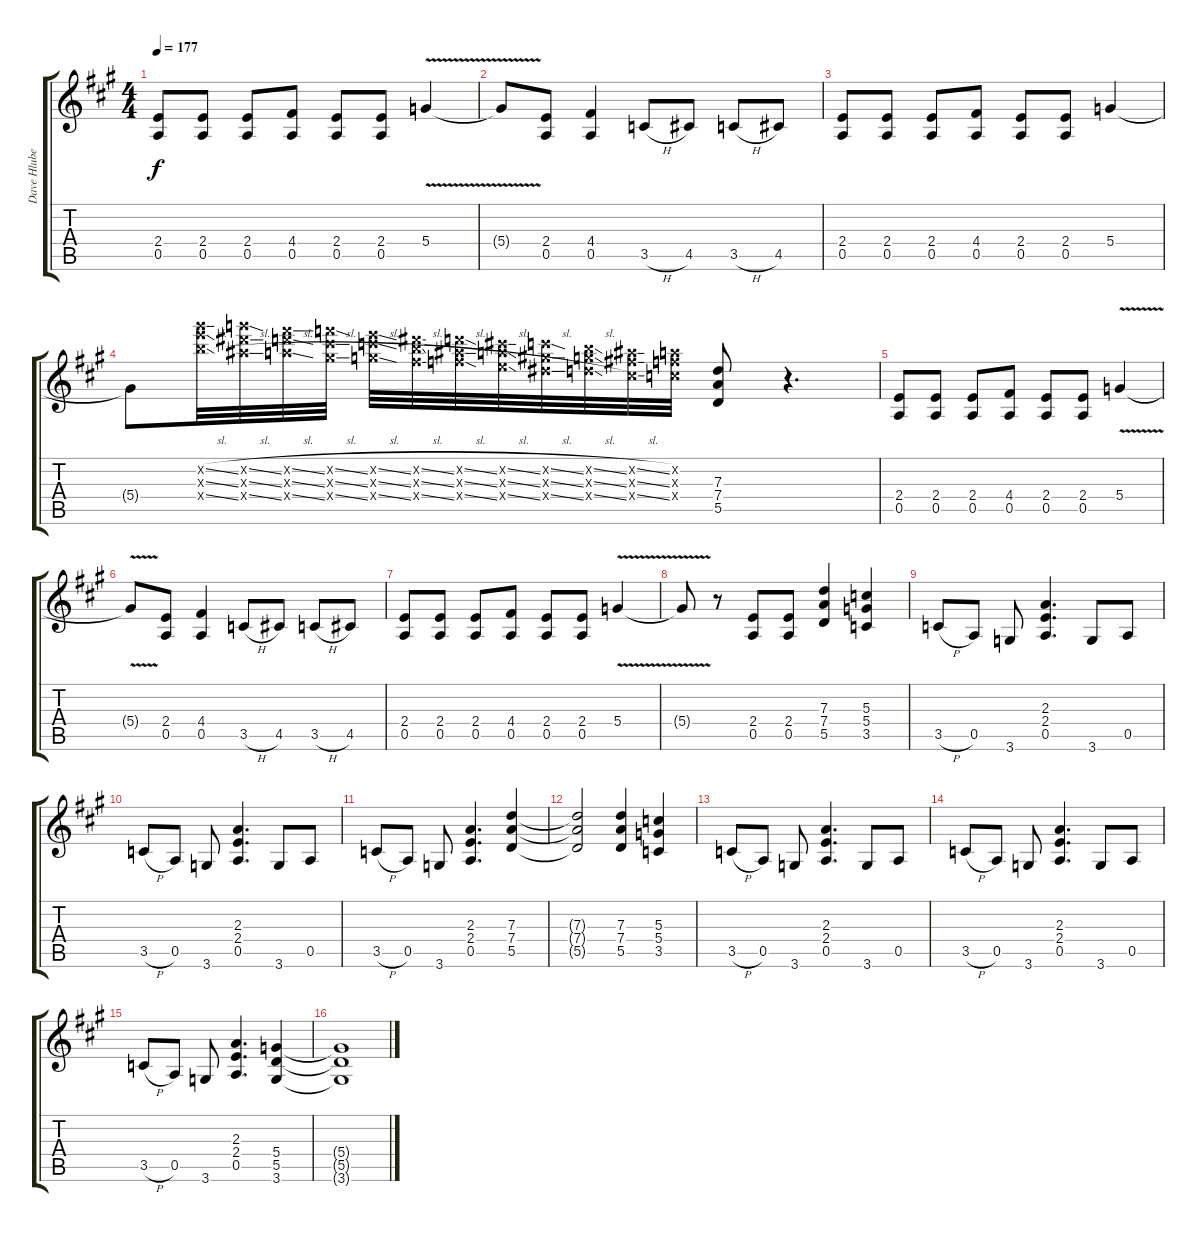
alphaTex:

\track ("Dave Hlubek Guitar" "Dave Hlube") {instrument overdrivenguitar}
\staff {score tabs}
\tuning (E4 B3 G3 D3 A2 E2) {hide}
\ts (4 4)
\tempo 177
\clef g2
\ks a
(2.4 0.5).8{dy f} (2.4 0.5).8 (2.4 0.5).8 (4.4 0.5).8 (2.4 0.5).8 (2.4 0.5).8 5.4{v}.4 |
5.4{t}.8 (2.4 0.5).8 (4.4 0.5).4 3.5{h}.8 4.5.8 3.5{h}.8 4.5.8 |
(2.4 0.5).8 (2.4 0.5).8 (2.4 0.5).8 (4.4 0.5).8 (2.4 0.5).8 (2.4 0.5).8 5.4.4 |
5.4{t}.8 (21.2{sl x} 21.3{sl x} 21.4{sl x}).32 (20.2{sl x} 20.3{sl x} 20.4{sl x}).32 (19.2{sl x} 19.3{sl x} 19.4{sl x}).32 (18.2{sl x} 18.3{sl x} 18.4{sl x}).32 (17.2{sl x} 17.3{sl x} 17.4{sl x}).32 (16.2{sl x} 16.3{sl x} 16.4{sl x}).32 (15.2{sl x} 15.3{sl x} 15.4{sl x}).32 (14.2{sl x} 14.3{sl x} 14.4{sl x}).32 (13.2{sl x} 13.3{sl x} 13.4{sl x}).32 (12.2{sl x} 12.3{sl x} 12.4{sl x}).32 (11.2{sl x} 11.3{sl x} 11.4{sl x}).32 (10.2{x} 10.3{x} 10.4{x}).32 (7.3 7.4 5.5).8 r.4{d} |
(2.4 0.5).8 (2.4 0.5).8 (2.4 0.5).8 (4.4 0.5).8 (2.4 0.5).8 (2.4 0.5).8 5.4{v}.4 |
5.4{t}.8 (2.4 0.5).8 (4.4 0.5).4 3.5{h}.8 4.5.8 3.5{h}.8 4.5.8 |
(2.4 0.5).8 (2.4 0.5).8 (2.4 0.5).8 (4.4 0.5).8 (2.4 0.5).8 (2.4 0.5).8 5.4{v}.4 |
5.4{t}.8 r.8 (2.4 0.5).8 (2.4 0.5).8 (7.3 7.4 5.5).4 (5.3 5.4 3.5).4 |
3.5{h}.8 0.5.8 3.6.8 (2.3 2.4 0.5).4{d} 3.6.8 0.5.8 |
3.5{h}.8 0.5.8 3.6.8 (2.3 2.4 0.5).4{d} 3.6.8 0.5.8 |
3.5{h}.8 0.5.8 3.6.8 (2.3 2.4 0.5).4{d} (7.3 7.4 5.5).4 |
(7.3{t} 7.4{t} 5.5{t}).2 (7.3 7.4 5.5).4 (5.3 5.4 3.5).4 |
3.5{h}.8 0.5.8 3.6.8 (2.3 2.4 0.5).4{d} 3.6.8 0.5.8 |
3.5{h}.8 0.5.8 3.6.8 (2.3 2.4 0.5).4{d} 3.6.8 0.5.8 |
3.5{h}.8 0.5.8 3.6.8 (2.3 2.4 0.5).4{d} (5.4 5.5 3.6).4 |
(5.4{t} 5.5{t} 3.6{t}).1
